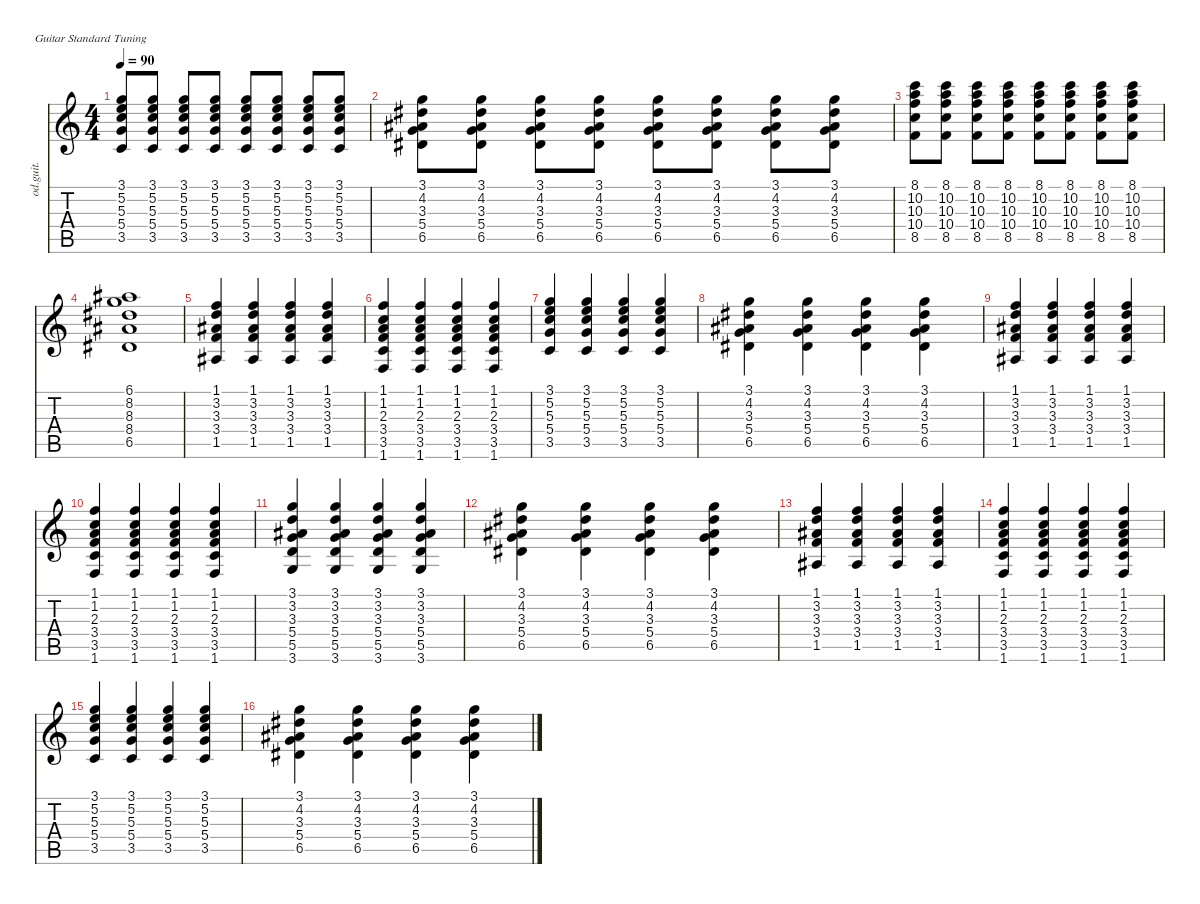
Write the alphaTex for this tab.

\defaultSystemsLayout 4
\hideDynamics
\bracketExtendMode nobrackets
\otherSystemsTrackNameOrientation horizontal
\track ("Rhythm Guitar" "od.guit.") {instrument overdrivenguitar}
\staff {score tabs}
\tuning (E4 B3 G3 D3 A2 E2)
\ts (4 4)
\tempo 90
\clef g2
\ks c
(3.5 5.4 5.3 5.2 3.1).8{dy mf} (3.1 5.2 5.3 5.4 3.5).8 (3.5 5.4 5.3 5.2 3.1).8 (3.1 5.2 5.3 5.4 3.5).8 (3.5 5.4 5.3 5.2 3.1).8 (3.1 5.2 5.3 5.4 3.5).8 (3.5 5.4 5.3 5.2 3.1).8 (3.1 5.2 5.3 5.4 3.5).8 |
(6.5{acc #} 5.4 3.3{acc #} 4.2{acc #} 3.1).8 (6.5{acc #} 5.4 3.3{acc #} 4.2{acc #} 3.1).8 (6.5{acc #} 5.4 3.3{acc #} 4.2{acc #} 3.1).8 (6.5{acc #} 5.4 3.3{acc #} 4.2{acc #} 3.1).8 (6.5{acc #} 5.4 3.3{acc #} 4.2{acc #} 3.1).8 (6.5{acc #} 5.4 3.3{acc #} 4.2{acc #} 3.1).8 (6.5{acc #} 5.4 3.3{acc #} 4.2{acc #} 3.1).8 (6.5{acc #} 5.4 3.3{acc #} 4.2{acc #} 3.1).8 |
(8.5 10.4 10.3 10.2 8.1).8 (8.5 10.4 10.3 10.2 8.1).8 (8.5 10.4 10.3 10.2 8.1).8 (8.5 10.4 10.3 10.2 8.1).8 (8.5 10.4 10.3 10.2 8.1).8 (8.5 10.4 10.3 10.2 8.1).8 (8.5 10.4 10.3 10.2 8.1).8 (8.5 10.4 10.3 10.2 8.1).8 |
(6.5{acc #} 8.4{acc #} 8.3{acc #} 8.2 6.1{acc #}).1 |
(1.1 3.2 3.3{acc #} 3.4 1.5{acc #}).4 (1.5{acc #} 3.4 3.3{acc #} 3.2 1.1).4 (1.1 3.2 3.3{acc #} 3.4 1.5{acc #}).4 (1.5{acc #} 3.4 3.3{acc #} 3.2 1.1).4 |
(1.1 1.2 2.3 3.4 3.5 1.6).4 (1.6 3.5 3.4 2.3 1.2 1.1).4 (1.1 1.2 2.3 3.4 3.5 1.6).4 (1.6 3.5 3.4 2.3 1.2 1.1).4 |
(3.1 5.2 5.3 5.4 3.5).4 (3.5 5.4 5.3 5.2 3.1).4 (3.1 5.2 5.3 5.4 3.5).4 (3.5 5.4 5.3 5.2 3.1).4 |
(3.1 4.2{acc #} 3.3{acc #} 5.4 6.5{acc #}).4 (3.1 4.2{acc #} 3.3{acc #} 5.4 6.5{acc #}).4 (3.1 4.2{acc #} 3.3{acc #} 5.4 6.5{acc #}).4 (3.1 4.2{acc #} 3.3{acc #} 5.4 6.5{acc #}).4 |
(1.1 3.2 3.3{acc #} 3.4 1.5{acc #}).4 (1.5{acc #} 3.4 3.3{acc #} 3.2 1.1).4 (1.1 3.2 3.3{acc #} 3.4 1.5{acc #}).4 (1.5{acc #} 3.4 3.3{acc #} 3.2 1.1).4 |
(1.1 1.2 2.3 3.4 3.5 1.6).4 (1.6 3.5 3.4 2.3 1.2 1.1).4 (1.1 1.2 2.3 3.4 3.5 1.6).4 (1.6 3.5 3.4 2.3 1.2 1.1).4 |
(3.1 3.2 3.3{acc #} 5.4 5.5 3.6).4 (3.1 3.2 3.3{acc #} 5.4 5.5 3.6).4 (3.1 3.2 3.3{acc #} 5.4 5.5 3.6).4 (3.1 3.2 3.3{acc #} 5.4 5.5 3.6).4 |
(3.1 4.2{acc #} 3.3{acc #} 5.4 6.5{acc #}).4 (3.1 4.2{acc #} 3.3{acc #} 5.4 6.5{acc #}).4 (3.1 4.2{acc #} 3.3{acc #} 5.4 6.5{acc #}).4 (3.1 4.2{acc #} 3.3{acc #} 5.4 6.5{acc #}).4 |
(1.1 3.2 3.3{acc #} 3.4 1.5{acc #}).4 (1.5{acc #} 3.4 3.3{acc #} 3.2 1.1).4 (1.1 3.2 3.3{acc #} 3.4 1.5{acc #}).4 (1.5{acc #} 3.4 3.3{acc #} 3.2 1.1).4 |
(1.1 1.2 2.3 3.4 3.5 1.6).4 (1.6 3.5 3.4 2.3 1.2 1.1).4 (1.1 1.2 2.3 3.4 3.5 1.6).4 (1.6 3.5 3.4 2.3 1.2 1.1).4 |
(3.1 5.2 5.3 5.4 3.5).4 (3.5 5.4 5.3 5.2 3.1).4 (3.1 5.2 5.3 5.4 3.5).4 (3.5 5.4 5.3 5.2 3.1).4 |
(3.1 4.2{acc #} 3.3{acc #} 5.4 6.5{acc #}).4 (3.1 4.2{acc #} 3.3{acc #} 5.4 6.5{acc #}).4 (3.1 4.2{acc #} 3.3{acc #} 5.4 6.5{acc #}).4 (3.1 4.2{acc #} 3.3{acc #} 5.4 6.5{acc #}).4
